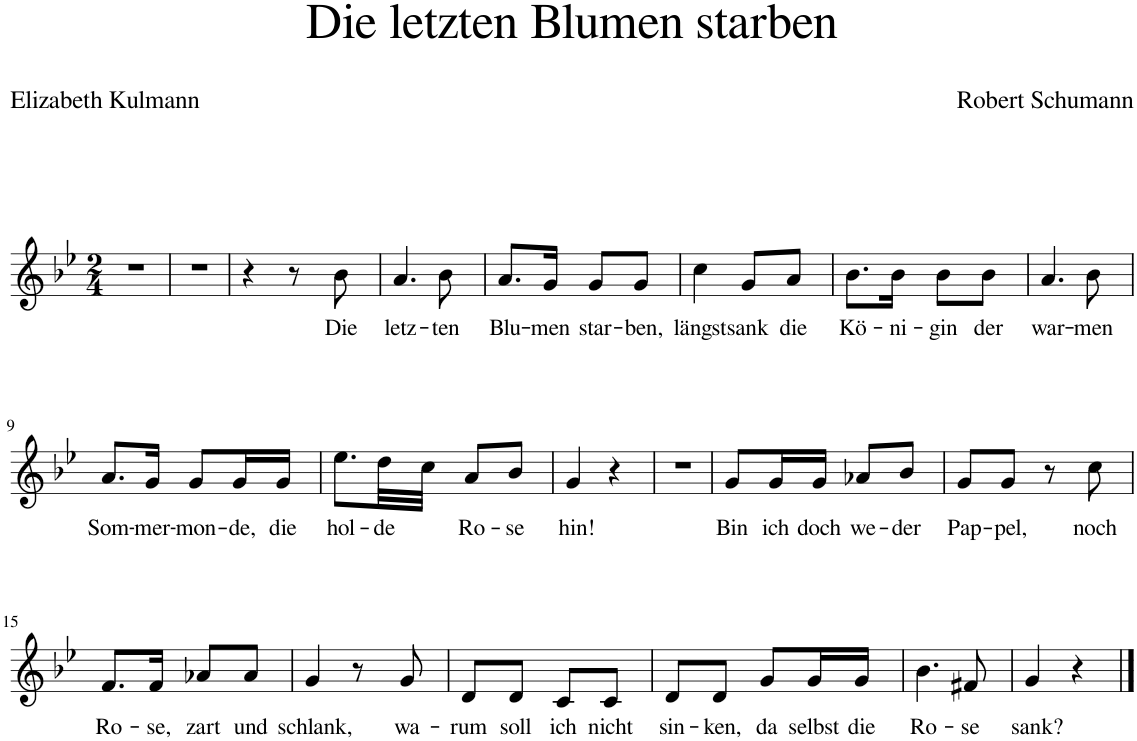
**kern	**text
*part1	*part1
*staff1	*staff1
*I"Piano	*
*I'Pno	*
*clefG2	*
*k[b-e-]	*
*M2/4	*
=1	=1
2r	.
=2	=2
2r	.
=3	=3
4r	.
8r	.
!	!LO:LY:b
8b-\	Die
=4	=4
!	!LO:LY:b
4.a/	letz-
!	!LO:LY:b
8b-\	-ten
=5	=5
!	!LO:LY:b
8.a/L	Blu-
!	!LO:LY:b
16g/Jk	-men
!	!LO:LY:b
8g/L	star-
!	!LO:LY:b
8g/J	-ben,
=6	=6
!	!LO:LY:b
4cc\	längst
!	!LO:LY:b
8g/L	sank
!	!LO:LY:b
8a/J	die
=7	=7
!	!LO:LY:b
8.b-\L	Kö-
!	!LO:LY:b
16b-\Jk	-ni-
!	!LO:LY:b
8b-\L	-gin
!	!LO:LY:b
8b-\J	der
=8	=8
!	!LO:LY:b
4.a/	war-
!	!LO:LY:b
8b-\	-men
!!LO:LB:g=z
=9	=9
!	!LO:LY:b
8.a/L	Som-
!	!LO:LY:b
16g/Jk	-mer-
!	!LO:LY:b
8g/L	-mon-
!	!LO:LY:b
16g/L	-de,
!	!LO:LY:b
16g/JJ	die
=10	=10
!	!LO:LY:b
8.ee-\L	hol-
!	!LO:LY:b
32dd\LL	-de
32cc\JJJ	.
!	!LO:LY:b
8a/L	Ro-
!	!LO:LY:b
8b-/J	-se
=11	=11
!	!LO:LY:b
4g/	hin!
4r	.
=12	=12
2r	.
=13	=13
!	!LO:LY:b
8g/L	Bin
!	!LO:LY:b
16g/L	ich
!	!LO:LY:b
16g/JJ	doch
!	!LO:LY:b
8a-X/L	we-
!	!LO:LY:b
8b-/J	-der
=14	=14
!	!LO:LY:b
8g/L	Pap-
!	!LO:LY:b
8g/J	-pel,
8r	.
!	!LO:LY:b
8cc\	noch
!!LO:LB:g=z
=15	=15
!	!LO:LY:b
8.f/L	Ro-
!	!LO:LY:b
16f/Jk	-se,
!	!LO:LY:b
8a-X/L	zart
!	!LO:LY:b
8a-/J	und
=16	=16
!	!LO:LY:b
4g/	schlank,
8r	.
!	!LO:LY:b
8g/	wa-
=17	=17
!	!LO:LY:b
8d/L	-rum
!	!LO:LY:b
8d/J	soll
!	!LO:LY:b
8c/L	ich
!	!LO:LY:b
8c/J	nicht
=18	=18
!	!LO:LY:b
8d/L	sin-
!	!LO:LY:b
8d/J	-ken,
!	!LO:LY:b
8g/L	da
!	!LO:LY:b
16g/L	selbst
!	!LO:LY:b
16g/JJ	die
=19	=19
!	!LO:LY:b
4.b-\	Ro-
!	!LO:LY:b
8f#X/	-se
=20	=20
!	!LO:LY:b
4g/	sank?
4r	.
==	==
*-	*-
